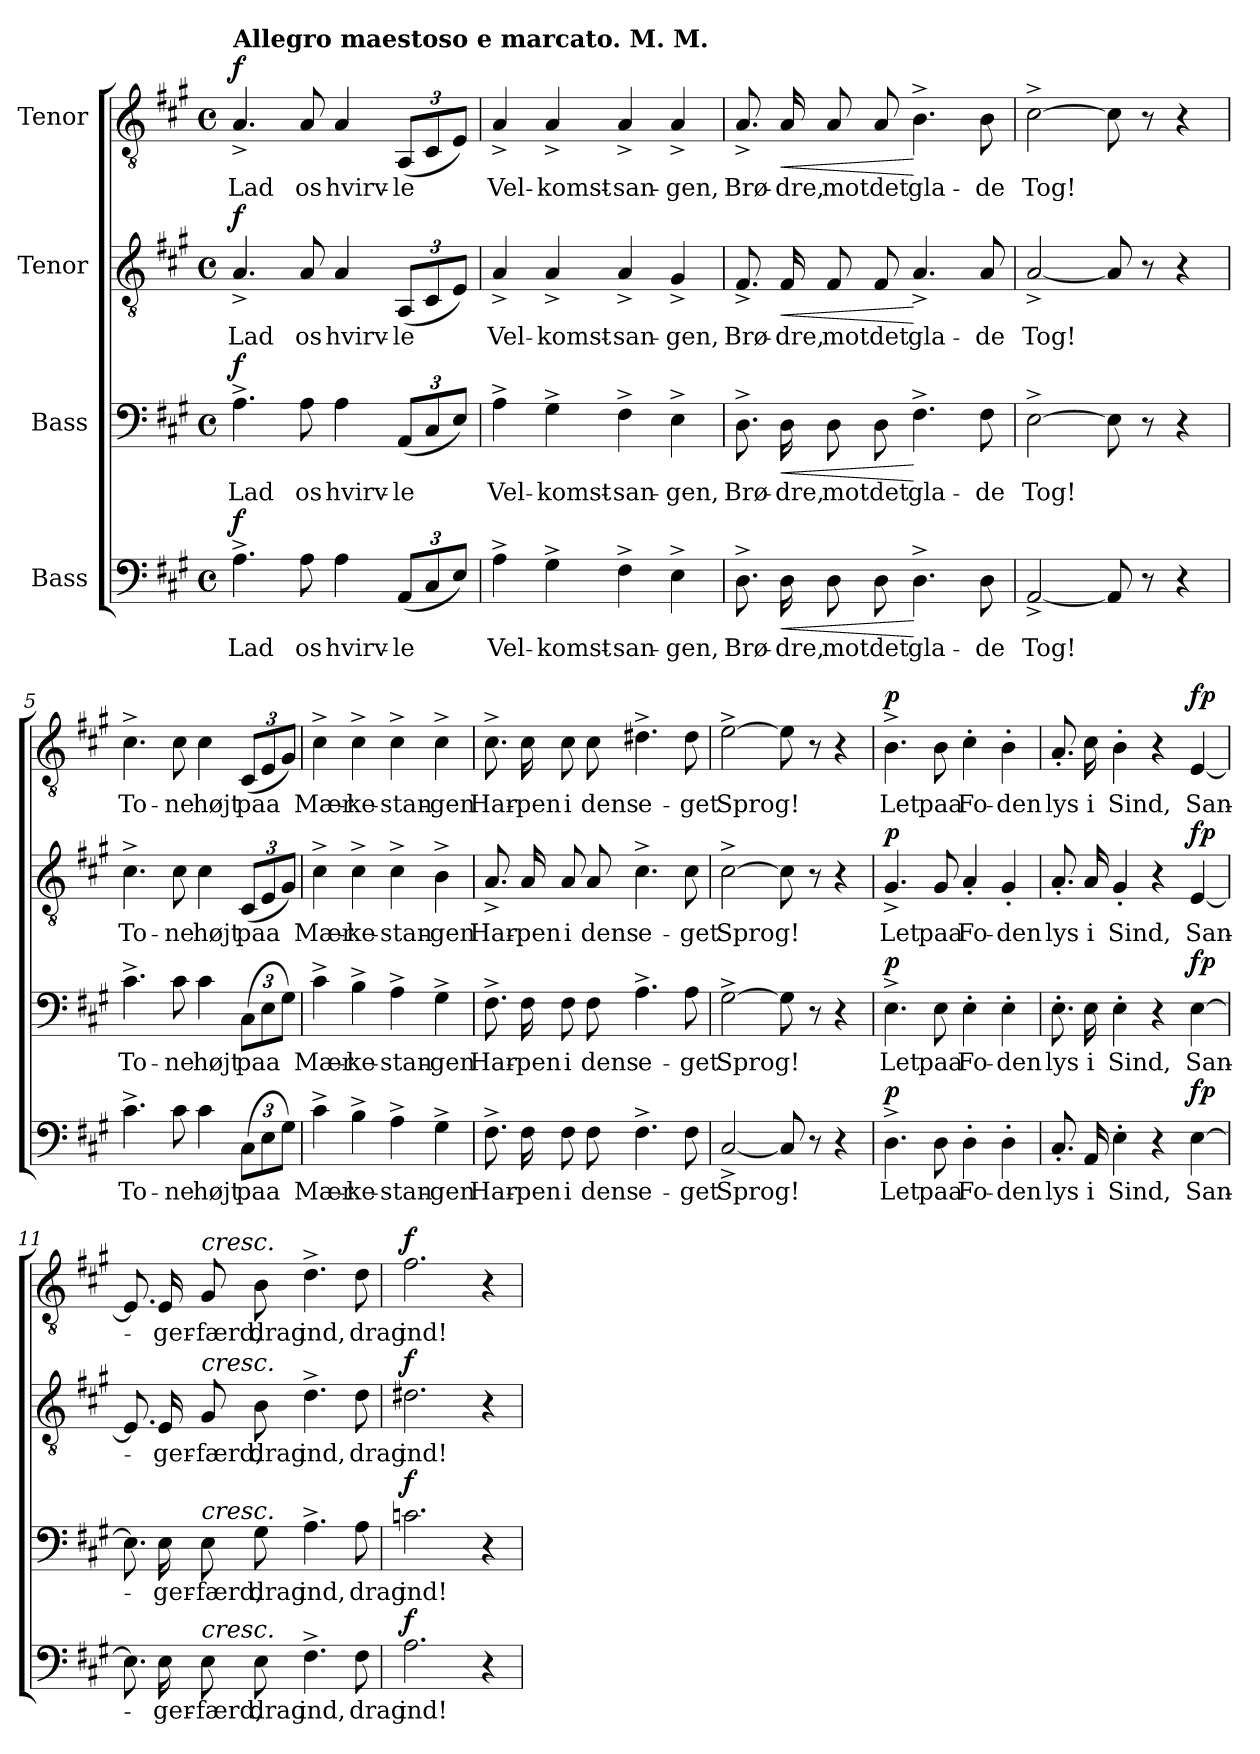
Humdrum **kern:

**kern	**text	**dynam	**kern	**text	**dynam	**kern	**text	**dynam	**kern	**text	**dynam
*part4	*part4	*part4	*part3	*part3	*part3	*part2	*part2	*part2	*part1	*part1	*part1
*staff4	*staff4	*staff4	*staff3	*staff3	*staff3	*staff2	*staff2	*staff2	*staff1	*staff1	*staff1
*I"Bass	*	*	*I"Bass	*	*	*I"Tenor	*	*	*I"Tenor	*	*
*clefF4	*	*	*clefF4	*	*	*clefGv2	*	*	*clefGv2	*	*
*k[f#c#g#]	*	*	*k[f#c#g#]	*	*	*k[f#c#g#]	*	*	*k[f#c#g#]	*	*
*M4/4	*	*	*M4/4	*	*	*M4/4	*	*	*M4/4	*	*
*met(c)	*	*	*met(c)	*	*	*met(c)	*	*	*met(c)	*	*
*MM126	*	*	*MM126	*	*	*MM126	*	*	*MM126	*	*
=1	=1	=1	=1	=1	=1	=1	=1	=1	=1	=1	=1
!	!	!	!	!	!	!	!	!	!LO:TX:a:B:t=Allegro maestoso e marcato. M. M.	!	!
!	!LO:LY:b	!LO:DY:a	!	!LO:LY:b	!LO:DY:a	!	!LO:LY:b	!LO:DY:a	!	!LO:LY:b	!LO:DY:a
4.A^\	Lad	f	4.A^\	Lad	f	4.A^/	Lad	f	4.A^/	Lad	f
!	!LO:LY:b	!	!	!LO:LY:b	!	!	!LO:LY:b	!	!	!LO:LY:b	!
8A\	os	.	8A\	os	.	8A/	os	.	8A/	os	.
!	!LO:LY:b	!	!	!LO:LY:b	!	!	!LO:LY:b	!	!	!LO:LY:b	!
4A\	hvirv-	.	4A\	hvirv-	.	4A/	hvirv-	.	4A/	hvirv-	.
*Xbrackettup	*	*	*	*	*	*	*	*	*	*	*
!	!LO:LY:b	!	!	!	!	!	!	!	!	!	!
*	*	*	*Xbrackettup	*	*	*	*	*	*	*	*
!	!	!	!	!LO:LY:b	!	!	!	!	!	!	!
*	*	*	*	*	*	*Xbrackettup	*	*	*	*	*
!	!	!	!	!	!	!	!LO:LY:b	!	!	!	!
*	*	*	*	*	*	*	*	*	*Xbrackettup	*	*
!	!	!	!	!	!	!	!	!	!	!LO:LY:b	!
(<12AA/L	-le	.	(<12AA/L	-le	.	(<12AA/L	-le	.	(<12AA/L	-le	.
12C#/	.	.	12C#/	.	.	12C#/	.	.	12C#/	.	.
12E/J)	.	.	12E/J)	.	.	12E/J)	.	.	12E/J)	.	.
=2	=2	=2	=2	=2	=2	=2	=2	=2	=2	=2	=2
!	!LO:LY:b	!	!	!LO:LY:b	!	!	!LO:LY:b	!	!	!LO:LY:b	!
4A^\	Vel-	.	4A^\	Vel-	.	4A^/	Vel-	.	4A^/	Vel-	.
!	!LO:LY:b	!	!	!LO:LY:b	!	!	!LO:LY:b	!	!	!LO:LY:b	!
4G#^\	-komst-	.	4G#^\	-komst-	.	4A^/	-komst-	.	4A^/	-komst-	.
!	!LO:LY:b	!	!	!LO:LY:b	!	!	!LO:LY:b	!	!	!LO:LY:b	!
4F#^\	-san-	.	4F#^\	-san-	.	4A^/	-san-	.	4A^/	-san-	.
!	!LO:LY:b	!	!	!LO:LY:b	!	!	!LO:LY:b	!	!	!LO:LY:b	!
4E^\	-gen,	.	4E^\	-gen,	.	4G#^/	-gen,	.	4A^/	-gen,	.
=3	=3	=3	=3	=3	=3	=3	=3	=3	=3	=3	=3
!	!LO:LY:b	!	!	!LO:LY:b	!	!	!LO:LY:b	!	!	!LO:LY:b	!
8.D^\	Brø-	.	8.D^\	Brø-	.	8.F#^/	Brø-	.	8.A^/	Brø-	.
!	!LO:LY:b	!LO:HP:b	!	!LO:LY:b	!LO:HP:b	!	!LO:LY:b	!LO:HP:b	!	!LO:LY:b	!LO:HP:b
16D\	-dre,	<	16D\	-dre,	<	16F#/	-dre,	<	16A/	-dre,	<
!	!LO:LY:b	!	!	!LO:LY:b	!	!	!LO:LY:b	!	!	!LO:LY:b	!
8D\	mot	.	8D\	mot	.	8F#/	mot	.	8A/	mot	.
!	!LO:LY:b	!	!	!LO:LY:b	!	!	!LO:LY:b	!	!	!LO:LY:b	!
8D\	det	.	8D\	det	.	8F#/	det	.	8A/	det	.
!	!LO:LY:b	!	!	!LO:LY:b	!	!	!LO:LY:b	!	!	!LO:LY:b	!
4.D^\	gla-	[	4.F#^\	gla-	[	4.A^/	gla-	[	4.B^\	gla-	[
!	!LO:LY:b	!	!	!LO:LY:b	!	!	!LO:LY:b	!	!	!LO:LY:b	!
8D\	-de	.	8F#\	-de	.	8A/	-de	.	8B\	-de	.
=4	=4	=4	=4	=4	=4	=4	=4	=4	=4	=4	=4
!	!LO:LY:b	!	!	!LO:LY:b	!	!	!LO:LY:b	!	!	!LO:LY:b	!
[2AA^/	Tog!	.	[2E^\	Tog!	.	[2A^/	Tog!	.	[2c#^\	Tog!	.
8AA/]	.	.	8E\]	.	.	8A/]	.	.	8c#\]	.	.
8r	.	.	8r	.	.	8r	.	.	8r	.	.
4r	.	.	4r	.	.	4r	.	.	4r	.	.
=5	=5	=5	=5	=5	=5	=5	=5	=5	=5	=5	=5
!	!LO:LY:b	!	!	!LO:LY:b	!	!	!LO:LY:b	!	!	!LO:LY:b	!
4.c#^\	To-	.	4.c#^\	To-	.	4.c#^\	To-	.	4.c#^\	To-	.
!	!LO:LY:b	!	!	!LO:LY:b	!	!	!LO:LY:b	!	!	!LO:LY:b	!
8c#\	-ne	.	8c#\	-ne	.	8c#\	-ne	.	8c#\	-ne	.
!	!LO:LY:b	!	!	!LO:LY:b	!	!	!LO:LY:b	!	!	!LO:LY:b	!
4c#\	højt	.	4c#\	højt	.	4c#\	højt	.	4c#\	højt	.
!	!LO:LY:b	!	!	!LO:LY:b	!	!	!LO:LY:b	!	!	!LO:LY:b	!
(>12C#\L	paa	.	(>12C#\L	paa	.	(<12C#/L	paa	.	(<12C#/L	paa	.
12E\	.	.	12E\	.	.	12E/	.	.	12E/	.	.
12G#\J)	.	.	12G#\J)	.	.	12G#/J)	.	.	12G#/J)	.	.
!!LO:LB:g=z
=6	=6	=6	=6	=6	=6	=6	=6	=6	=6	=6	=6
!	!LO:LY:b	!	!	!LO:LY:b	!	!	!LO:LY:b	!	!	!LO:LY:b	!
4c#^\	Mær-	.	4c#^\	Mær-	.	4c#^\	Mær-	.	4c#^\	Mær-	.
!	!LO:LY:b	!	!	!LO:LY:b	!	!	!LO:LY:b	!	!	!LO:LY:b	!
4B^\	-ke-	.	4B^\	-ke-	.	4c#^\	-ke-	.	4c#^\	-ke-	.
!	!LO:LY:b	!	!	!LO:LY:b	!	!	!LO:LY:b	!	!	!LO:LY:b	!
4A^\	-stan-	.	4A^\	-stan-	.	4c#^\	-stan-	.	4c#^\	-stan-	.
!	!LO:LY:b	!	!	!LO:LY:b	!	!	!LO:LY:b	!	!	!LO:LY:b	!
4G#^\	-gen	.	4G#^\	-gen	.	4B^\	-gen	.	4c#^\	-gen	.
=7	=7	=7	=7	=7	=7	=7	=7	=7	=7	=7	=7
!	!LO:LY:b	!	!	!LO:LY:b	!	!	!LO:LY:b	!	!	!LO:LY:b	!
8.F#^\	Har-	.	8.F#^\	Har-	.	8.A^/	Har-	.	8.c#^\	Har-	.
!	!LO:LY:b	!	!	!LO:LY:b	!	!	!LO:LY:b	!	!	!LO:LY:b	!
16F#\	-pen	.	16F#\	-pen	.	16A/	-pen	.	16c#\	-pen	.
!	!LO:LY:b	!	!	!LO:LY:b	!	!	!LO:LY:b	!	!	!LO:LY:b	!
8F#\	i	.	8F#\	i	.	8A/	i	.	8c#\	i	.
!	!LO:LY:b	!	!	!LO:LY:b	!	!	!LO:LY:b	!	!	!LO:LY:b	!
8F#\	dens	.	8F#\	dens	.	8A/	dens	.	8c#\	dens	.
!	!LO:LY:b	!	!	!LO:LY:b	!	!	!LO:LY:b	!	!	!LO:LY:b	!
4.F#^\	e-	.	4.A^\	e-	.	4.c#^\	e-	.	4.d#X^\	e-	.
!	!LO:LY:b	!	!	!LO:LY:b	!	!	!LO:LY:b	!	!	!LO:LY:b	!
8F#\	-get	.	8A\	-get	.	8c#\	-get	.	8d#\	-get	.
=8	=8	=8	=8	=8	=8	=8	=8	=8	=8	=8	=8
!	!LO:LY:b	!	!	!LO:LY:b	!	!	!LO:LY:b	!	!	!LO:LY:b	!
[2C#^/	Sprog!	.	[2G#^\	Sprog!	.	[2c#^\	Sprog!	.	[2e^\	Sprog!	.
8C#/]	.	.	8G#\]	.	.	8c#\]	.	.	8e\]	.	.
8r	.	.	8r	.	.	8r	.	.	8r	.	.
4r	.	.	4r	.	.	4r	.	.	4r	.	.
=9	=9	=9	=9	=9	=9	=9	=9	=9	=9	=9	=9
!	!LO:LY:b	!LO:DY:a	!	!LO:LY:b	!LO:DY:a	!	!LO:LY:b	!LO:DY:a	!	!LO:LY:b	!LO:DY:a
4.D^\	Let	p	4.E^\	Let	p	4.G#^/	Let	p	4.B^\	Let	p
!	!LO:LY:b	!	!	!LO:LY:b	!	!	!LO:LY:b	!	!	!LO:LY:b	!
8D\	paa	.	8E\	paa	.	8G#/	paa	.	8B\	paa	.
!	!LO:LY:b	!	!	!LO:LY:b	!	!	!LO:LY:b	!	!	!LO:LY:b	!
4D'\	Fo-	.	4E'\	Fo-	.	4A'/	Fo-	.	4c#'\	Fo-	.
!	!LO:LY:b	!	!	!LO:LY:b	!	!	!LO:LY:b	!	!	!LO:LY:b	!
4D'\	-den	.	4E'\	-den	.	4G#'/	-den	.	4B'\	-den	.
=10	=10	=10	=10	=10	=10	=10	=10	=10	=10	=10	=10
!	!LO:LY:b	!	!	!LO:LY:b	!	!	!LO:LY:b	!	!	!LO:LY:b	!
8.C#'/	lys	.	8.E'\	lys	.	8.A'/	lys	.	8.A'/	lys	.
!	!LO:LY:b	!	!	!LO:LY:b	!	!	!LO:LY:b	!	!	!LO:LY:b	!
16AA/	i	.	16E\	i	.	16A/	i	.	16c#\	i	.
!	!LO:LY:b	!	!	!LO:LY:b	!	!	!LO:LY:b	!	!	!LO:LY:b	!
4E'\	Sind,	.	4E'\	Sind,	.	4G#'/	Sind,	.	4B'\	Sind,	.
4r	.	.	4r	.	.	4r	.	.	4r	.	.
!	!LO:LY:b	!LO:DY:a	!	!LO:LY:b	!LO:DY:a	!	!LO:LY:b	!LO:DY:a	!	!LO:LY:b	!LO:DY:a
[4E\	San-	fp	[4E\	San-	fp	[4E/	San-	fp	[4E/	San-	fp
!!LO:PB:g=z
=11	=11	=11	=11	=11	=11	=11	=11	=11	=11	=11	=11
8.E\]	.	.	8.E\]	.	.	8.E/]	.	.	8.E/]	.	.
!	!LO:LY:b	!	!	!LO:LY:b	!	!	!LO:LY:b	!	!	!LO:LY:b	!
16E\	-ger-	.	16E\	-ger-	.	16E/	-ger-	.	16E/	-ger-	.
!	!	!	!	!	!	!	!	!	!LO:TX:a:i:t=cresc.	!	!
!	!	!	!	!	!	!LO:TX:a:i:t=cresc.	!	!	!	!	!
!	!	!	!LO:TX:a:i:t=cresc.	!	!	!	!	!	!	!	!
!LO:TX:a:i:t=cresc.	!	!	!	!	!	!	!	!	!	!	!
!	!LO:LY:b	!	!	!LO:LY:b	!	!	!LO:LY:b	!	!	!LO:LY:b	!
8E\	-færd,	.	8E\	-færd,	.	8G#/	-færd,	.	8G#/	-færd,	.
!	!LO:LY:b	!	!	!LO:LY:b	!	!	!LO:LY:b	!	!	!LO:LY:b	!
8E\	drag	.	8G#\	drag	.	8B\	drag	.	8B\	drag	.
!	!LO:LY:b	!	!	!LO:LY:b	!	!	!LO:LY:b	!	!	!LO:LY:b	!
4.F#^\	ind,	.	4.A^\	ind,	.	4.d^\	ind,	.	4.d^\	ind,	.
!	!LO:LY:b	!	!	!LO:LY:b	!	!	!LO:LY:b	!	!	!LO:LY:b	!
8F#\	drag	.	8A\	drag	.	8d\	drag	.	8d\	drag	.
=12	=12	=12	=12	=12	=12	=12	=12	=12	=12	=12	=12
!	!LO:LY:b	!LO:DY:a	!	!LO:LY:b	!LO:DY:a	!	!LO:LY:b	!LO:DY:a	!	!LO:LY:b	!LO:DY:a
2.A\	ind!	f	2.cn\	ind!	f	2.d#X\	ind!	f	2.f#\	ind!	f
4r	.	.	4r	.	.	4r	.	.	4r	.	.
=	=	=	=	=	=	=	=	=	=	=	=
*-	*-	*-	*-	*-	*-	*-	*-	*-	*-	*-	*-
